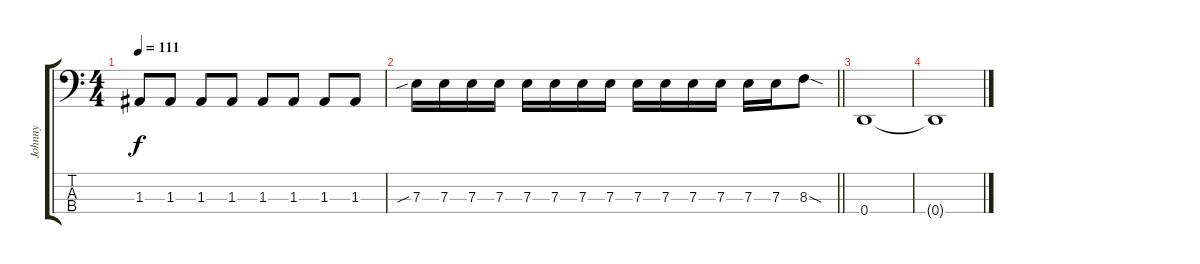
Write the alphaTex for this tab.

\track ("Johnny" "Johnny") {instrument electricbassfinger}
\staff {score tabs}
\tuning (G2 D2 A1 D1) {hide}
\ts (4 4)
\tempo 111
\clef f4
\ks c
1.3.8{dy f} 1.3.8 1.3.8 1.3.8 1.3.8 1.3.8 1.3.8 1.3.8 |
\barLineRight lightlight
7.3{sib}.16 7.3.16 7.3.16 7.3.16 7.3.16 7.3.16 7.3.16 7.3.16 7.3.16 7.3.16 7.3.16 7.3.16 7.3.16 7.3.16 8.3{sod}.8 |
0.4.1 |
0.4{t}.1
